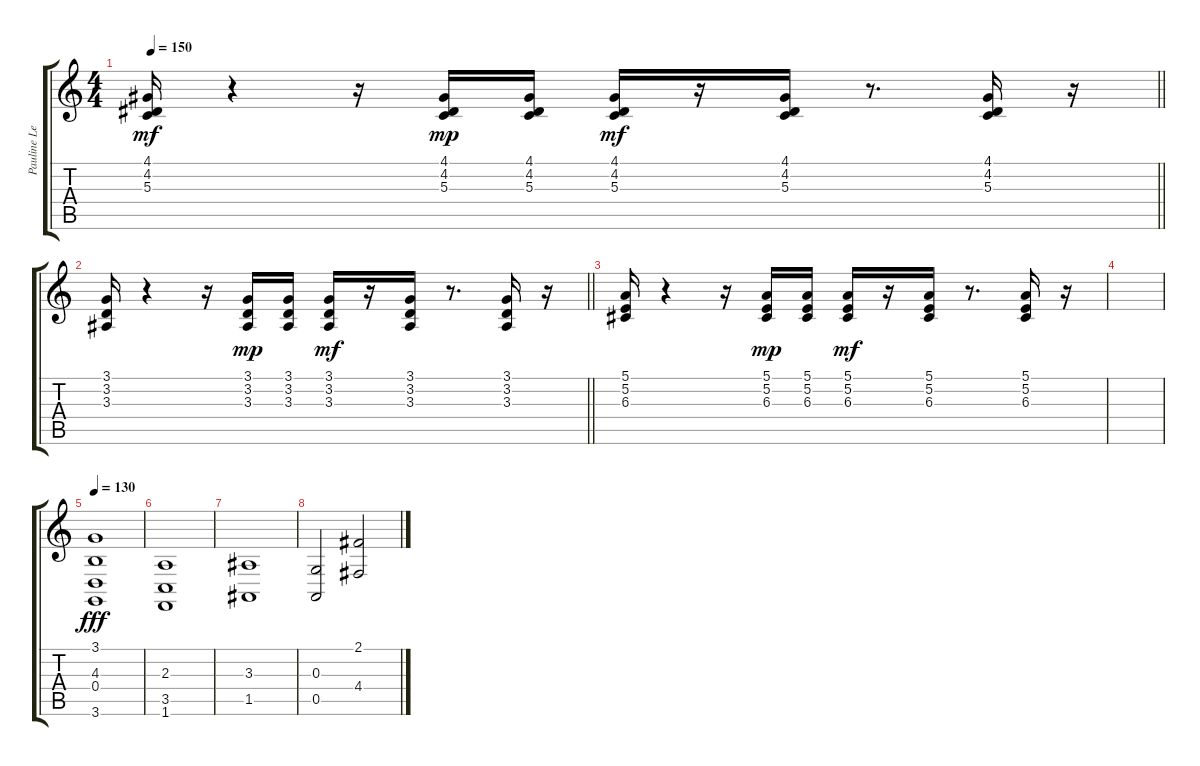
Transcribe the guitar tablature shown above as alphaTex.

\track ("Pauline Lead" "Pauline Le") {instrument lead1square}
\staff {score tabs}
\tuning (E4 B3 G3 D3 A2 E2) {hide}
\ts (4 4)
\tempo 150
\clef g2
\barLineRight lightlight
\ks c
(4.1 4.2 5.3).16{dy mf} r.4 r.16 (4.1 4.2 5.3).16{dy mp} (4.1 4.2 5.3).16 (4.1 4.2 5.3).16{dy mf} r.16 (4.1 4.2 5.3).16 r.8{d} (4.1 4.2 5.3).16 r.16 |
\barLineRight lightlight
(3.1 3.2 3.3).16 r.4 r.16 (3.1 3.2 3.3).16{dy mp} (3.1 3.2 3.3).16 (3.1 3.2 3.3).16{dy mf} r.16 (3.1 3.2 3.3).16 r.8{d} (3.1 3.2 3.3).16 r.16 |
(5.1 5.2 6.3).16 r.4 r.16 (5.1 5.2 6.3).16{dy mp} (5.1 5.2 6.3).16 (5.1 5.2 6.3).16{dy mf} r.16 (5.1 5.2 6.3).16 r.8{d} (5.1 5.2 6.3).16 r.16 |
|
\tempo 130
(3.1 4.3 0.4 3.6).1{dy fff} |
(2.3 3.5 1.6).1 |
(3.3 1.5).1 |
(0.3 0.5).2 (2.1 4.4).2
